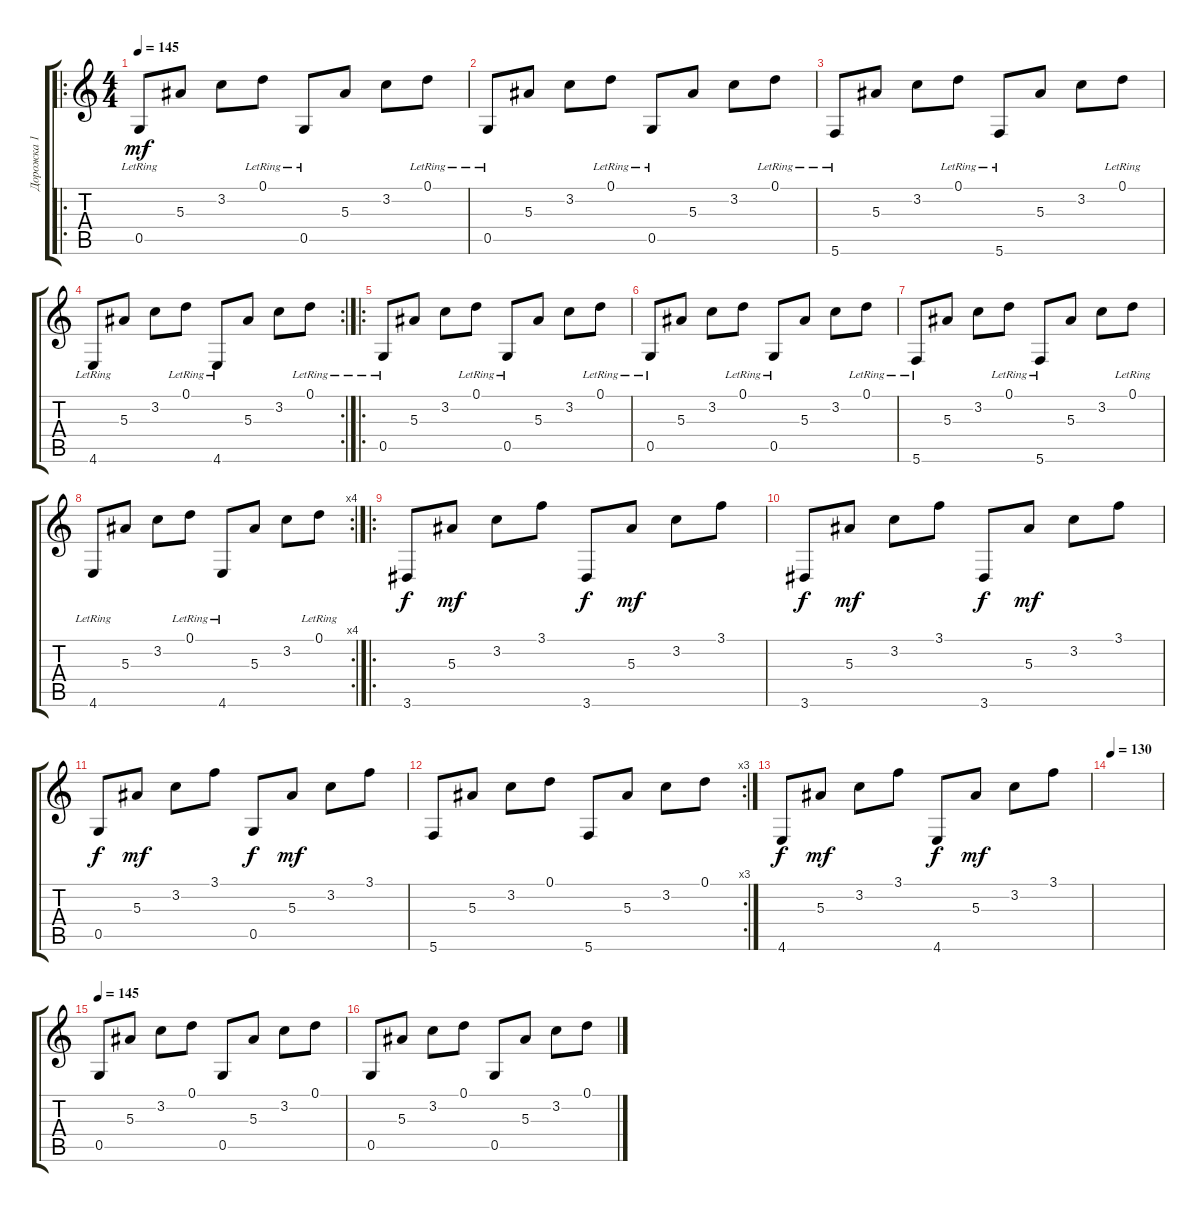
\track ("Дорожка 1" "Дорожка 1") {instrument electricguitarjazz}
\staff {score tabs}
\tuning (D4 A3 F3 C3 G2 C2) {hide}
\ro
\ts (4 4)
\tempo 145
\clef g2
\ks c
0.5{lr}.8{dy mf instrument electricguitarjazz} 5.3.8 3.2.8 0.1{lr}.8 0.5{lr}.8 5.3.8 3.2.8 0.1{lr}.8 |
0.5{lr}.8 5.3.8 3.2.8 0.1{lr}.8 0.5{lr}.8 5.3.8 3.2.8 0.1{lr}.8 |
5.6{lr}.8 5.3.8 3.2.8 0.1{lr}.8 5.6{lr}.8 5.3.8 3.2.8 0.1{lr}.8 |
\rc 2
4.6{lr}.8 5.3.8 3.2.8 0.1{lr}.8 4.6{lr}.8 5.3.8 3.2.8 0.1{lr}.8 |
\ro
0.5{lr}.8 5.3.8 3.2.8 0.1{lr}.8 0.5{lr}.8 5.3.8 3.2.8 0.1{lr}.8 |
0.5{lr}.8 5.3.8 3.2.8 0.1{lr}.8 0.5{lr}.8 5.3.8 3.2.8 0.1{lr}.8 |
5.6{lr}.8 5.3.8 3.2.8 0.1{lr}.8 5.6{lr}.8 5.3.8 3.2.8 0.1{lr}.8 |
\rc 4
4.6{lr}.8 5.3.8 3.2.8 0.1{lr}.8 4.6{lr}.8 5.3.8 3.2.8 0.1{lr}.8 |
\ro
3.6.8{dy f} 5.3.8{dy mf} 3.2.8 3.1.8 3.6.8{dy f} 5.3.8{dy mf} 3.2.8 3.1.8 |
3.6.8{dy f} 5.3.8{dy mf} 3.2.8 3.1.8 3.6.8{dy f} 5.3.8{dy mf} 3.2.8 3.1.8 |
0.5.8{dy f} 5.3.8{dy mf} 3.2.8 3.1.8 0.5.8{dy f} 5.3.8{dy mf} 3.2.8 3.1.8 |
\rc 3
5.6.8 5.3.8 3.2.8 0.1.8 5.6.8 5.3.8 3.2.8 0.1.8 |
4.6.8{dy f} 5.3.8{dy mf} 3.2.8 3.1.8 4.6.8{dy f} 5.3.8{dy mf} 3.2.8 3.1.8 |
\tempo 130
|
\tempo 145
0.5.8 5.3.8 3.2.8 0.1.8 0.5.8 5.3.8 3.2.8 0.1.8 |
0.5.8 5.3.8 3.2.8 0.1.8 0.5.8 5.3.8 3.2.8 0.1.8
